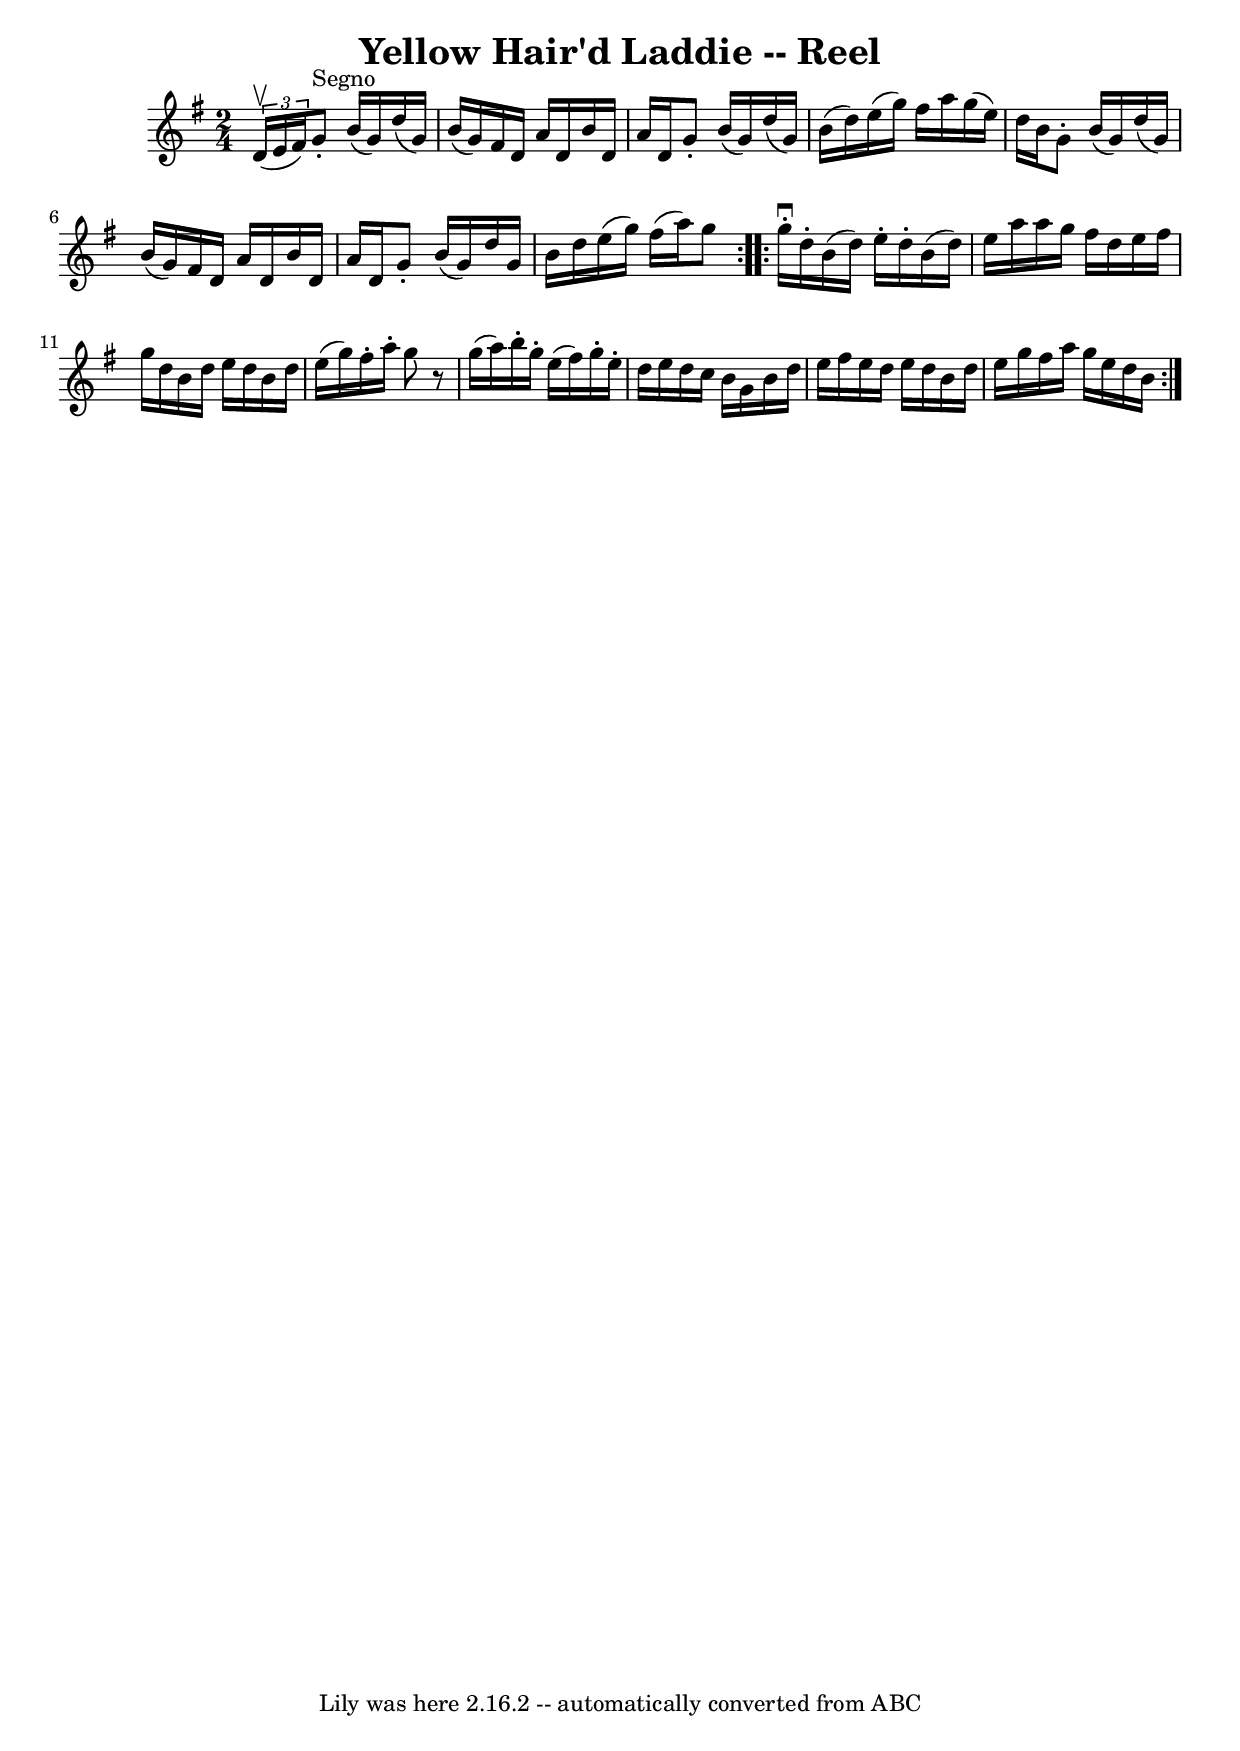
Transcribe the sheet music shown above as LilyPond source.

\version "2.7.40"
\include "Mammoth.ily"
\header {
	book = "Ryan's Mammoth Collection"
	crossRefNumber = "1"
	footnotes = "\\\\277\\\\AKA Five Mile Chase"
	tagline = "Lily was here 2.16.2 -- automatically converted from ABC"
	title = "Yellow Hair'd Laddie -- Reel"
}
voicedefault =  {
\set Score.defaultBarType = "empty"

\repeat volta 2 {
\time 2/4 \key g \major   \times 2/3 { d'16^\upbow(e'16 fis'16) }   
|
 g'8^"Segno"-. b'16 (g'16) d''16 (g'16) b'16 (
g'16)   |
 fis'16 d'16 a'16 d'16 b'16 d'16 a'16    
d'16    |
 g'8 -. b'16 (g'16) d''16 (g'16) b'16 (
d''16)   |
 e''16 (g''16) fis''16 a''16 g''16 (
e''16) d''16 b'16    |
 g'8 -. b'16 (g'16) d''16 (
 g'16) b'16 (g'16)   |
 fis'16 d'16 a'16 d'16    
b'16 d'16 a'16 d'16    |
 g'8 -. b'16 (g'16) d''16   
 g'16 b'16 d''16    |
 e''16 (g''16) fis''16 (a''16  
-) g''8  }     \repeat volta 2 { g''16^\downbow-. d''16 -. b'16 (
d''16) e''16 -. d''16 -. b'16 (d''16)   |
 e''16    
a''16 a''16 g''16 fis''16 d''16 e''16 fis''16    |
   
g''16 d''16 b'16 d''16 e''16 d''16 b'16 d''16    |
  
 e''16 (g''16) fis''16 -. a''16 -. g''8    r8   |
 g''16 
(a''16) b''16 -. g''16 -. e''16 (fis''16) g''16 -. e''16 
-.   |
 d''16 e''16 d''16 c''16 b'16 g'16 b'16    
d''16    |
 e''16 fis''16 e''16 d''16 e''16 d''16    
b'16 d''16    |
 e''16 g''16 fis''16 a''16 g''16    
e''16 d''16 b'16      }   
}

\score{
    <<

	\context Staff="default"
	{
	    \voicedefault 
	}

    >>
	\layout {
	}
	\midi {}
}
